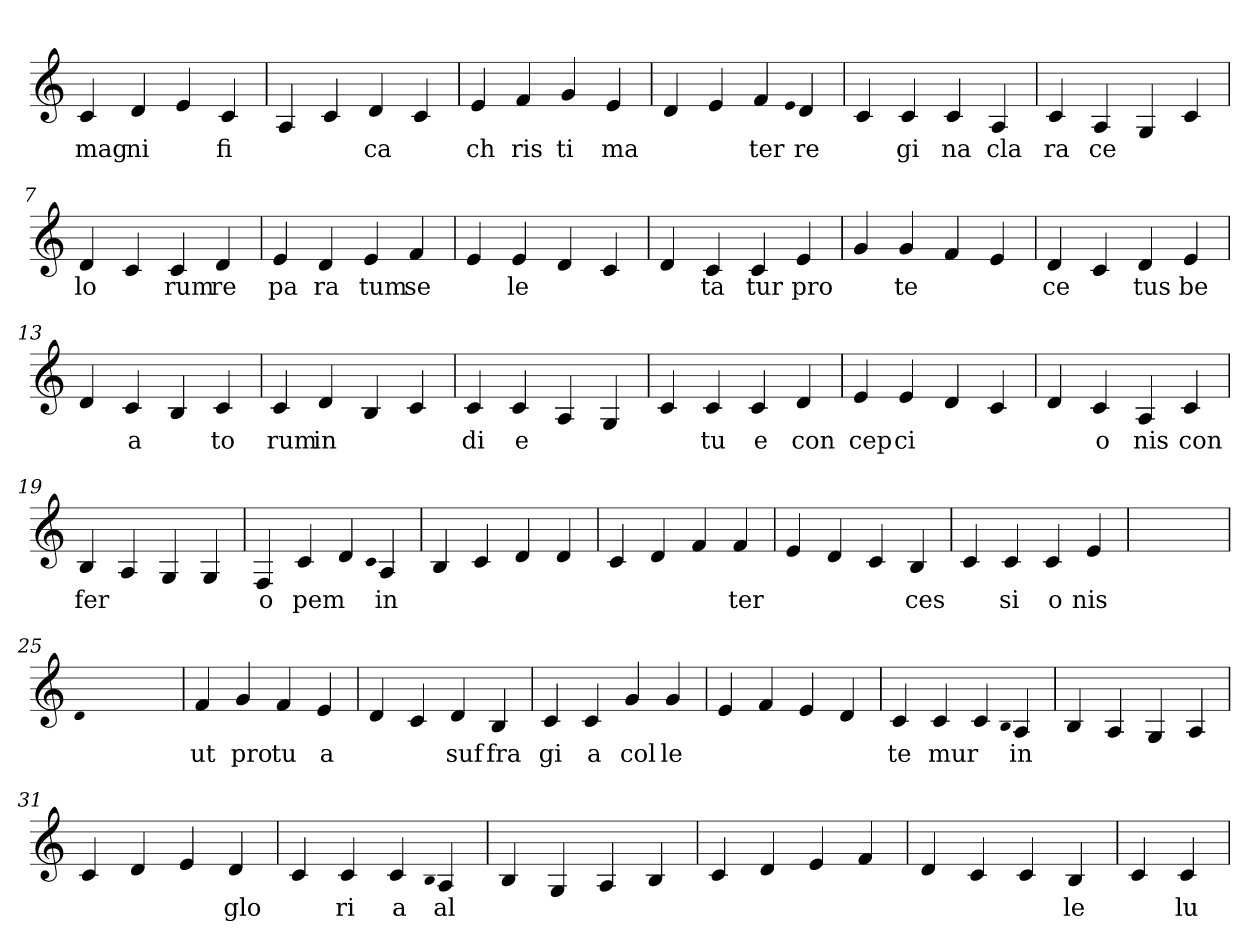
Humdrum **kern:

**kern	**text
*part1	*part1
*staff1	*staff1
*clefG2	*
=1	=1
4c	mag
4d	ni
4e	.
4c	fi
=2	=2
4A	.
4c	.
4d	ca
4c	.
=3	=3
4e	ch
4f	ris
4g	ti
4e	ma
=4	=4
4d	.
4e	.
4f	ter
qqe	.
4d	re
=5	=5
4c	.
4c	gi
4c	na
4A	cla
=6	=6
4c	ra
4A	ce
4G	.
4c	.
=7	=7
4d	lo
4c	.
4c	rum
4d	re
=8	=8
4e	pa
4d	ra
4e	tum
4f	se
=9	=9
4e	.
4e	le
4d	.
4c	.
=10	=10
4d	.
4c	ta
4c	tur
4e	pro
=11	=11
4g	.
4g	te
4f	.
4e	.
=12	=12
4d	ce
4c	.
4d	tus
4e	be
=13	=13
4d	.
4c	a
4B	.
4c	to
=14	=14
4c	rum
4d	in
4B	.
4c	.
=15	=15
4c	di
4c	e
4A	.
4G	.
=16	=16
4c	.
4c	tu
4c	e
4d	con
=17	=17
4e	cep
4e	ci
4d	.
4c	.
=18	=18
4d	.
4c	o
4A	nis
4c	con
=19	=19
4B	fer
4A	.
4G	.
4G	.
=20	=20
4F	o
4c	pem
4d	.
qqc	.
4A	in
=21	=21
4B	.
4c	.
4d	.
4d	.
=22	=22
4c	.
4d	.
4f	.
4f	ter
=23	=23
4e	.
4d	.
4c	.
4B	ces
=24	=24
4c	.
4c	si
4c	o
4e	nis
=25	=25
1ryy	.
=25	=25
qqd	.
1ryy	.
=25	=25
4f	ut
4g	pro
4f	tu
4e	a
=26	=26
4d	.
4c	.
4d	suf
4B	fra
=27	=27
4c	gi
4c	a
4g	col
4g	le
=28	=28
4e	.
4f	.
4e	.
4d	.
=29	=29
4c	te
4c	mur
4c	.
qqB	.
4A	in
=30	=30
4B	.
4A	.
4G	.
4A	.
=31	=31
4c	.
4d	.
4e	.
4d	glo
=32	=32
4c	.
4c	ri
4c	a
qqB	.
4A	al
=33	=33
4B	.
4G	.
4A	.
4B	.
=34	=34
4c	.
4d	.
4e	.
4f	.
=35	=35
4d	.
4c	.
4c	.
4B	le
=36	=36
4c	.
4c	lu
=	=
*-	*-
